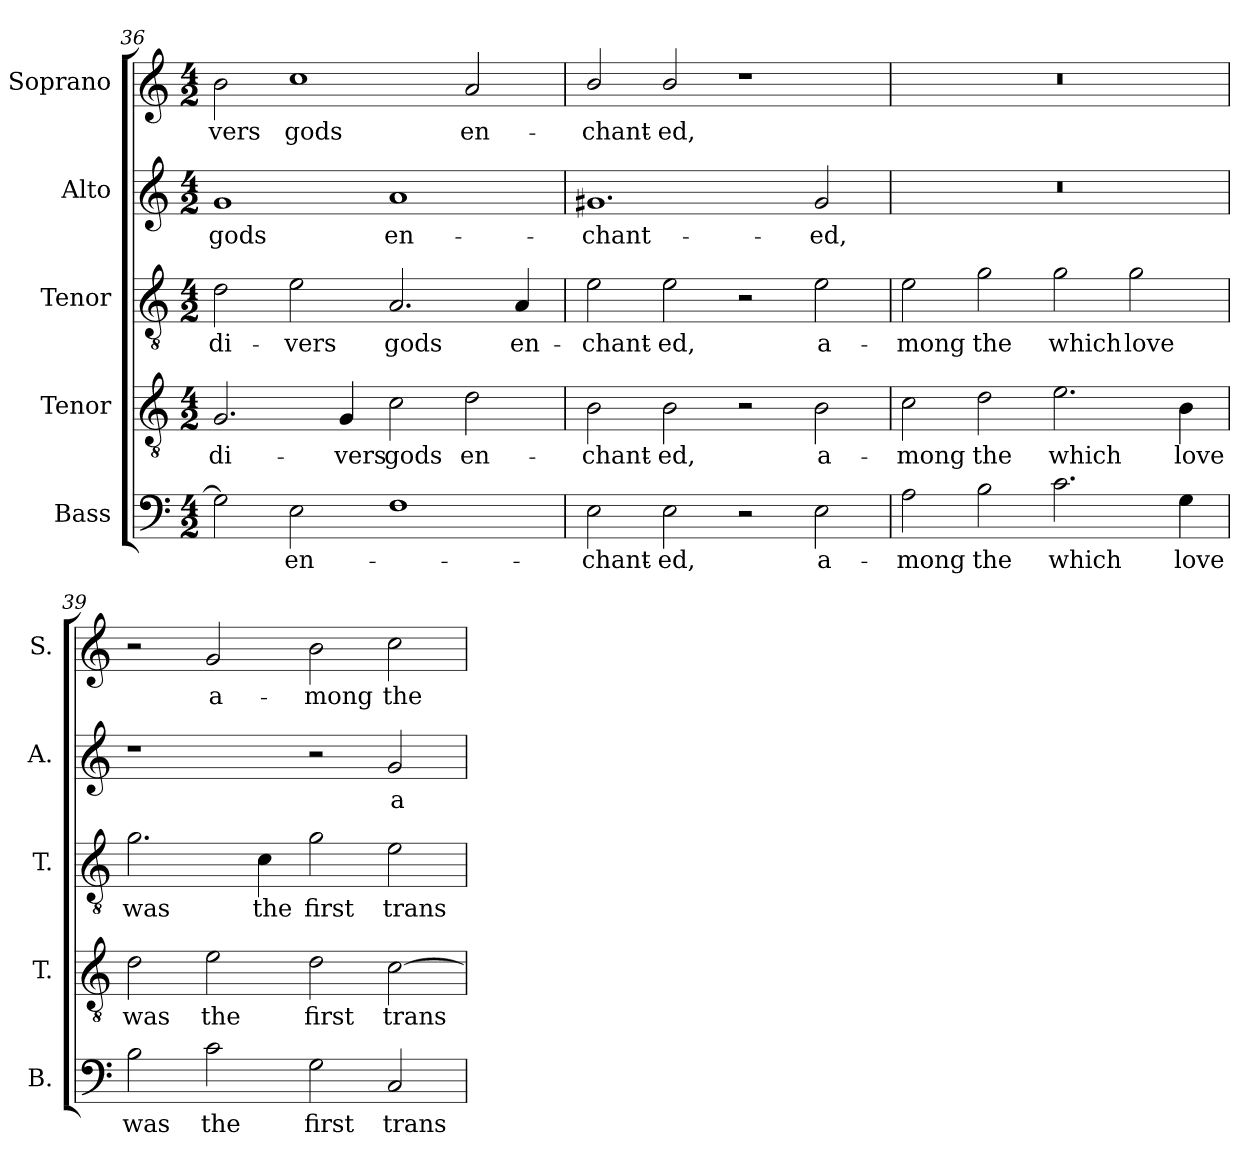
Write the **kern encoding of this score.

**kern	**text	**kern	**text	**kern	**text	**kern	**text	**kern	**text
*part5	*part5	*part4	*part4	*part3	*part3	*part2	*part2	*part1	*part1
*staff5	*staff5	*staff4	*staff4	*staff3	*staff3	*staff2	*staff2	*staff1	*staff1
*I"Bass	*	*I"Tenor	*	*I"Tenor	*	*I"Alto	*	*I"Soprano	*
*I'B.	*	*I'T.	*	*I'T.	*	*I'A.	*	*I'S.	*
!!LO:PB:g=z
*clefF4	*	*clefGv2	*	*clefGv2	*	*clefG2	*	*clefG2	*
*	*	*ITrd7c12	*	*ITrd7c12	*	*	*	*	*
*k[]	*	*k[]	*	*k[]	*	*k[]	*	*k[]	*
*C:	*	*C:	*	*C:	*	*C:	*	*C:	*
*M4/2	*	*M4/2	*	*M4/2	*	*M4/2	*	*M4/2	*
=36	=36	=36	=36	=36	=36	=36	=36	=36	=36
!	!	!	!LO:LY:b:color=#000000	!	!	!	!	!	!
!	!	!	!	!	!LO:LY:b:color=#000000	!	!	!	!
!	!	!	!	!	!	!	!LO:LY:b:color=#000000	!	!
!	!	!	!	!	!	!	!	!	!LO:LY:b:color=#000000
2Gi\]	.	2.GGi/	di-	2Di\	di-	1gi	gods	2bi\	-vers
!	!LO:LY:b:color=#000000	!	!	!	!	!	!	!	!
!	!	!	!	!	!LO:LY:b:color=#000000	!	!	!	!
!	!	!	!	!	!	!	!	!	!LO:LY:b:color=#000000
2Ei\	en-	.	.	2Ei\	-vers	.	.	1cci	gods
!	!	!	!LO:LY:b:color=#000000	!	!	!	!	!	!
.	.	4GGi/	-vers	.	.	.	.	.	.
!	!	!	!LO:LY:b:color=#000000	!	!	!	!	!	!
!	!	!	!	!	!LO:LY:b:color=#000000	!	!	!	!
!	!	!	!	!	!	!	!LO:LY:b:color=#000000	!	!
1Fi	.	2Ci\	gods	2.AAi/	gods	1ai	en-	.	.
!	!	!	!LO:LY:b:color=#000000	!	!	!	!	!	!
!	!	!	!	!	!	!	!	!	!LO:LY:b:color=#000000
.	.	2Di\	en-	.	.	.	.	2ai/	en-
!	!	!	!	!	!LO:LY:b:color=#000000	!	!	!	!
.	.	.	.	4AAi/	en-	.	.	.	.
=37	=37	=37	=37	=37	=37	=37	=37	=37	=37
!	!LO:LY:b:color=#000000	!	!	!	!	!	!	!	!
!	!	!	!LO:LY:b:color=#000000	!	!	!	!	!	!
!	!	!	!	!	!LO:LY:b:color=#000000	!	!	!	!
!	!	!	!	!	!	!	!LO:LY:b:color=#000000	!	!
!	!	!	!	!	!	!	!	!	!LO:LY:b:color=#000000
2Ei\	-chant-	2BBi\	-chant-	2Ei\	-chant-	1.g#Xi	-chant-	2bi/	-chant-
!	!LO:LY:b:color=#000000	!	!	!	!	!	!	!	!
!	!	!	!LO:LY:b:color=#000000	!	!	!	!	!	!
!	!	!	!	!	!LO:LY:b:color=#000000	!	!	!	!
!	!	!	!	!	!	!	!	!	!LO:LY:b:color=#000000
2Ei\	-ed,	2BBi\	-ed,	2Ei\	-ed,	.	.	2bi/	-ed,
2r	.	2r	.	2r	.	.	.	1r	.
!	!LO:LY:b:color=#000000	!	!	!	!	!	!	!	!
!	!	!	!LO:LY:b:color=#000000	!	!	!	!	!	!
!	!	!	!	!	!LO:LY:b:color=#000000	!	!	!	!
!	!	!	!	!	!	!	!LO:LY:b:color=#000000	!	!
2Ei\	a-	2BBi\	a-	2Ei\	a-	2g#i/	-ed,	.	.
=38	=38	=38	=38	=38	=38	=38	=38	=38	=38
!	!LO:LY:b:color=#000000	!	!	!	!	!	!	!	!
!	!	!	!LO:LY:b:color=#000000	!	!	!	!	!	!
!	!	!	!	!	!LO:LY:b:color=#000000	!LO:N:vis=1	!	!LO:N:vis=1	!
2Ai\	-mong	2Ci\	-mong	2Ei\	-mong	0r	.	0r	.
!	!LO:LY:b:color=#000000	!	!	!	!	!	!	!	!
!	!	!	!LO:LY:b:color=#000000	!	!	!	!	!	!
!	!	!	!	!	!LO:LY:b:color=#000000	!	!	!	!
2Bi\	the	2Di\	the	2Gi\	the	.	.	.	.
!	!LO:LY:b:color=#000000	!	!	!	!	!	!	!	!
!	!	!	!LO:LY:b:color=#000000	!	!	!	!	!	!
!	!	!	!	!	!LO:LY:b:color=#000000	!	!	!	!
2.ci\	which	2.Ei\	which	2Gi\	which	.	.	.	.
!	!	!	!	!	!LO:LY:b:color=#000000	!	!	!	!
.	.	.	.	2Gi\	love	.	.	.	.
!	!LO:LY:b:color=#000000	!	!	!	!	!	!	!	!
!	!	!	!LO:LY:b:color=#000000	!	!	!	!	!	!
4Gi\	love	4BBi\	love	.	.	.	.	.	.
=39	=39	=39	=39	=39	=39	=39	=39	=39	=39
!	!LO:LY:b:color=#000000	!	!	!	!	!	!	!	!
!	!	!	!LO:LY:b:color=#000000	!	!	!	!	!	!
!	!	!	!	!	!LO:LY:b:color=#000000	!	!	!	!
2Bi\	was	2Di\	was	2.Gi\	was	1r	.	2r	.
!	!LO:LY:b:color=#000000	!	!	!	!	!	!	!	!
!	!	!	!LO:LY:b:color=#000000	!	!	!	!	!	!
!	!	!	!	!	!	!	!	!	!LO:LY:b:color=#000000
2ci\	the	2Ei\	the	.	.	.	.	2gi/	a-
!	!	!	!	!	!LO:LY:b:color=#000000	!	!	!	!
.	.	.	.	4Ci\	the	.	.	.	.
!	!LO:LY:b:color=#000000	!	!	!	!	!	!	!	!
!	!	!	!LO:LY:b:color=#000000	!	!	!	!	!	!
!	!	!	!	!	!LO:LY:b:color=#000000	!	!	!	!
!	!	!	!	!	!	!	!	!	!LO:LY:b:color=#000000
2Gi\	first	2Di\	first	2Gi\	first	2r	.	2bi\	-mong
!	!LO:LY:b:color=#000000	!	!	!	!	!	!	!	!
!	!	!	!LO:LY:b:color=#000000	!	!	!	!	!	!
!	!	!	!	!	!LO:LY:b:color=#000000	!	!	!	!
!	!	!	!	!	!	!	!LO:LY:b:color=#000000	!	!
!	!	!	!	!	!	!	!	!	!LO:LY:b:color=#000000
2Ci/	trans-	[2Ci\	trans-	2Ei\	trans-	2gi/	a-	2cci\	the
=	=	=	=	=	=	=	=	=	=
*-	*-	*-	*-	*-	*-	*-	*-	*-	*-
